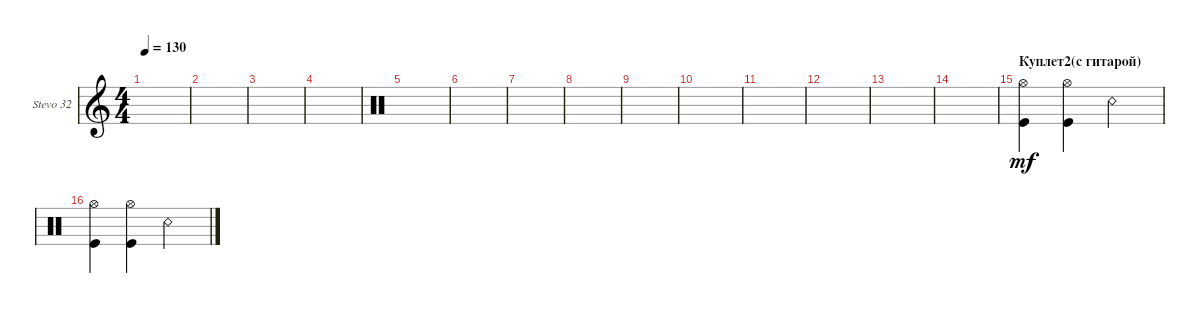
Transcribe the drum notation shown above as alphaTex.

\defaultSystemsLayout 4
\bracketExtendMode groupsimilarinstruments
\firstSystemTrackNameOrientation horizontal
\otherSystemsTrackNameOrientation horizontal
\track ("Steve Jocz" "Stevo 32") {instrument percussion}
\staff {score}
\articulation defaults
\ts (4 4)
\tempo 130
\clef g2
\ks c
|
|
|
|
\clef neutral
|
|
|
|
|
|
|
|
|
|
\section ("" "Куплет2(с гитарой)")
("Kick (hit)" "Hi-Hat (open)").4{dy mf} ("Kick (hit)" "Hi-Hat (open)").4 "Snare (rim shot)".2 |
("Kick (hit)" "Hi-Hat (open)").4 ("Kick (hit)" "Hi-Hat (open)").4 "Snare (rim shot)".2
